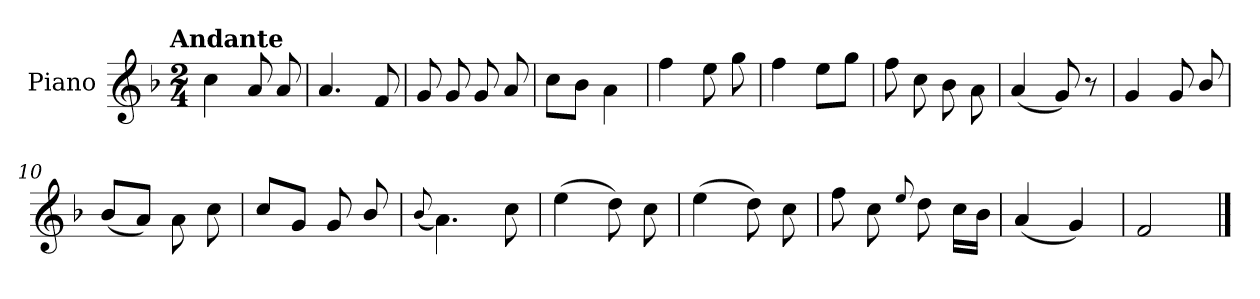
**kern
*part1
*staff1
*I"Piano
*I'Pno.
*clefG2
*k[b-]
!!LO:TX:omd:t=Andante
*M2/4
*MM92
=1
4cc\
8a/
8a/
=2
4.a/
8f/
=3
8g/
8g/
8g/
8a/
=4
8cc\L
8b-\J
4a\
=5
4ff\
8ee\
8gg\
=6
4ff\
8ee\L
8gg\J
!!LO:LB:g=z
=7
8ff\
8cc\
8b-\
8a\
=8
(<4a/
8g/)
8r
=9
4g/
8g/
8b-/
=10
(<8b-/L
8a/J)
8a\
8cc\
=11
8cc/L
8g/J
8g/
8b-/
=12
(<8qqb-/
4.a\)
8cc\
!!LO:LB:g=z
=13
(>4ee\
8dd\)
8cc\
=14
(>4ee\
8dd\)
8cc\
=15
8ff\
8cc\
8qqee/
8dd\
16cc\LL
16b-\JJ
=16
(<4a/
4g/)
=17
2f/
==
*-
